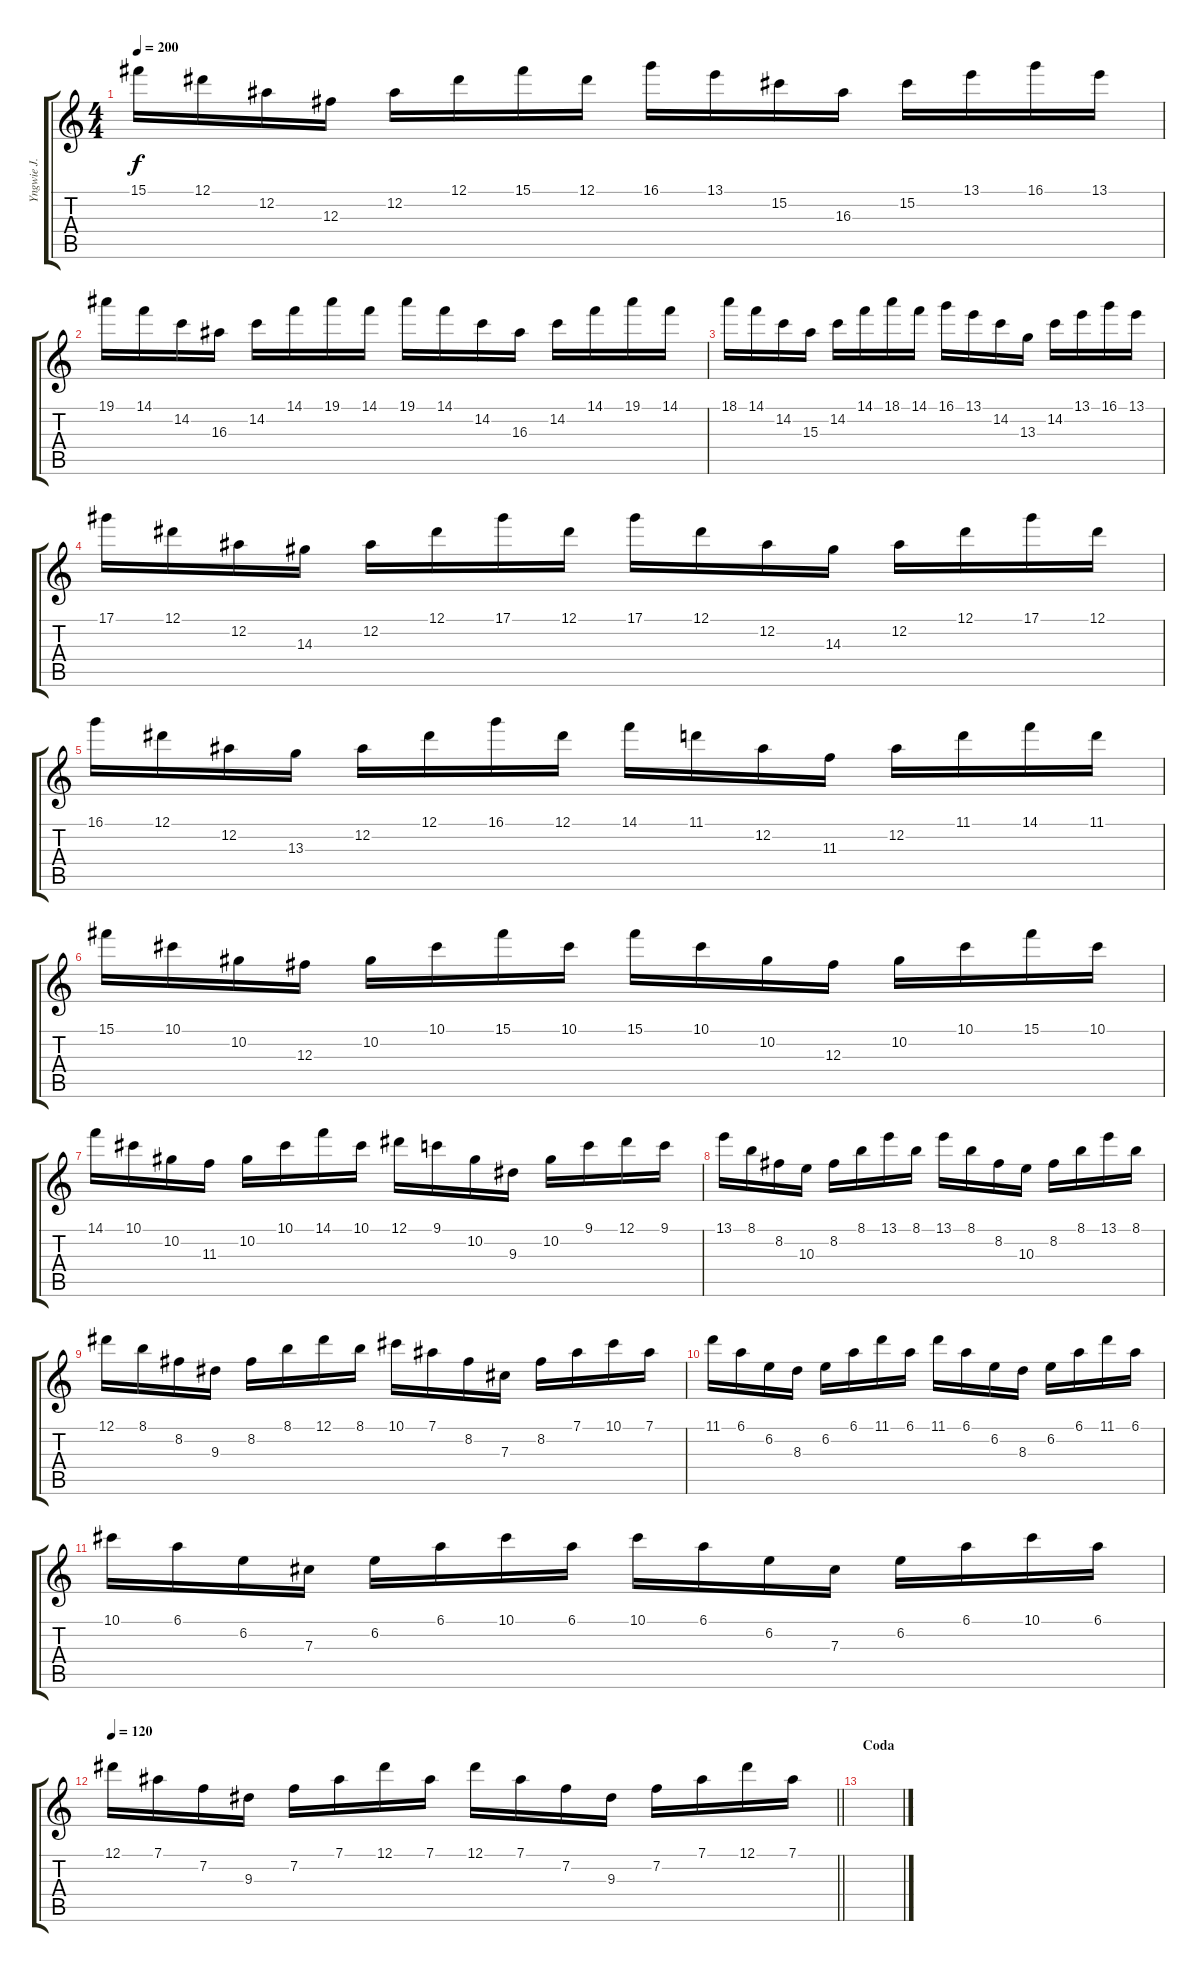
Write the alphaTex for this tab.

\track ("Yngwie J. Malmsteen" "Yngwie J. ") {instrument overdrivenguitar}
\staff {score tabs}
\tuning (Eb4 Bb3 Gb3 Db3 Ab2 Eb2) {hide}
\ts (4 4)
\tempo 200
\clef g2
\ks c
15.1.16{dy f} 12.1.16 12.2.16 12.3.16 12.2.16 12.1.16 15.1.16 12.1.16 16.1.16 13.1.16 15.2.16 16.3.16 15.2.16 13.1.16 16.1.16 13.1.16 |
19.1.16 14.1.16 14.2.16 16.3.16 14.2.16 14.1.16 19.1.16 14.1.16 19.1.16 14.1.16 14.2.16 16.3.16 14.2.16 14.1.16 19.1.16 14.1.16 |
18.1.16 14.1.16 14.2.16 15.3.16 14.2.16 14.1.16 18.1.16 14.1.16 16.1.16 13.1.16 14.2.16 13.3.16 14.2.16 13.1.16 16.1.16 13.1.16 |
17.1.16 12.1.16 12.2.16 14.3.16 12.2.16 12.1.16 17.1.16 12.1.16 17.1.16 12.1.16 12.2.16 14.3.16 12.2.16 12.1.16 17.1.16 12.1.16 |
16.1.16 12.1.16 12.2.16 13.3.16 12.2.16 12.1.16 16.1.16 12.1.16 14.1.16 11.1.16 12.2.16 11.3.16 12.2.16 11.1.16 14.1.16 11.1.16 |
15.1.16 10.1.16 10.2.16 12.3.16 10.2.16 10.1.16 15.1.16 10.1.16 15.1.16 10.1.16 10.2.16 12.3.16 10.2.16 10.1.16 15.1.16 10.1.16 |
14.1.16 10.1.16 10.2.16 11.3.16 10.2.16 10.1.16 14.1.16 10.1.16 12.1.16 9.1.16 10.2.16 9.3.16 10.2.16 9.1.16 12.1.16 9.1.16 |
13.1.16 8.1.16 8.2.16 10.3.16 8.2.16 8.1.16 13.1.16 8.1.16 13.1.16 8.1.16 8.2.16 10.3.16 8.2.16 8.1.16 13.1.16 8.1.16 |
12.1.16 8.1.16 8.2.16 9.3.16 8.2.16 8.1.16 12.1.16 8.1.16 10.1.16 7.1.16 8.2.16 7.3.16 8.2.16 7.1.16 10.1.16 7.1.16 |
11.1.16 6.1.16 6.2.16 8.3.16 6.2.16 6.1.16 11.1.16 6.1.16 11.1.16 6.1.16 6.2.16 8.3.16 6.2.16 6.1.16 11.1.16 6.1.16 |
10.1.16 6.1.16 6.2.16 7.3.16 6.2.16 6.1.16 10.1.16 6.1.16 10.1.16 6.1.16 6.2.16 7.3.16 6.2.16 6.1.16 10.1.16 6.1.16 |
\tempo 120
\barLineRight lightlight
12.1.16 7.1.16 7.2.16 9.3.16 7.2.16 7.1.16 12.1.16 7.1.16 12.1.16 7.1.16 7.2.16 9.3.16 7.2.16 7.1.16 12.1.16 7.1.16 |
\section ("" "Coda")
